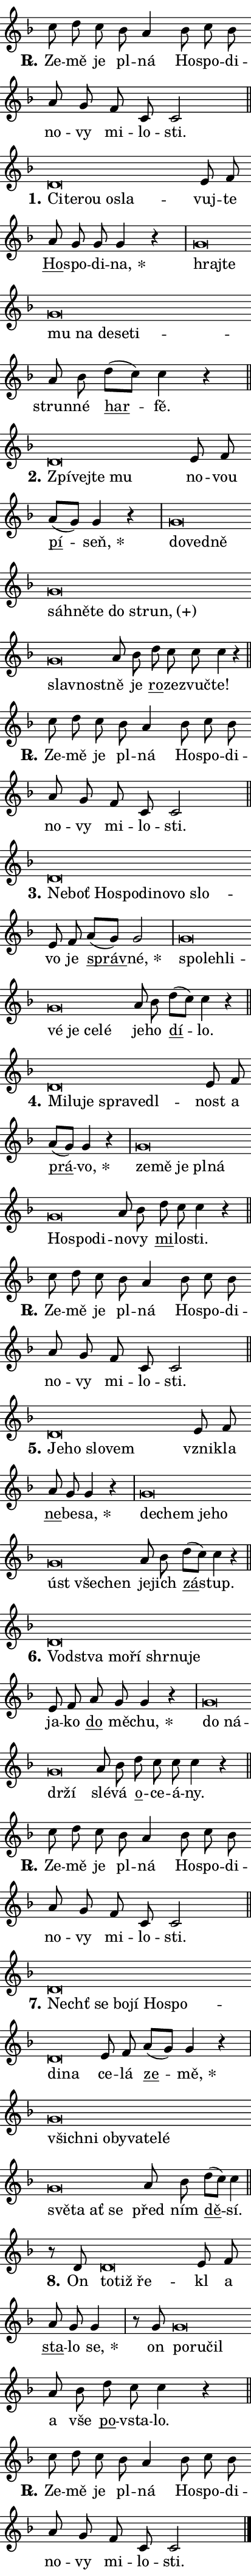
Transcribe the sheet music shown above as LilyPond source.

\version "2.22.1"
\header { tagline = "" }
\paper {
  indent = 0\cm
  top-margin = 0\cm
  right-margin = 0\cm
  bottom-margin = 0\cm
  left-margin = 0\cm
  paper-width = 7\cm
  page-breaking = #ly:one-page-breaking
  system-system-spacing.basic-distance = #11
  score-system-spacing.basic-distance = #11
  ragged-last = ##f
}


%% Author: Thomas Morley
%% https://lists.gnu.org/archive/html/lilypond-user/2020-05/msg00002.html
#(define (line-position grob)
"Returns position of @var[grob} in current system:
   @code{'start}, if at first time-step
   @code{'end}, if at last time-step
   @code{'middle} otherwise
"
  (let* ((col (ly:item-get-column grob))
         (ln (ly:grob-object col 'left-neighbor))
         (rn (ly:grob-object col 'right-neighbor))
         (col-to-check-left (if (ly:grob? ln) ln col))
         (col-to-check-right (if (ly:grob? rn) rn col))
         (break-dir-left
           (and
             (ly:grob-property col-to-check-left 'non-musical #f)
             (ly:item-break-dir col-to-check-left)))
         (break-dir-right
           (and
             (ly:grob-property col-to-check-right 'non-musical #f)
             (ly:item-break-dir col-to-check-right))))
        (cond ((eqv? 1 break-dir-left) 'start)
              ((eqv? -1 break-dir-right) 'end)
              (else 'middle))))

#(define (tranparent-at-line-position vctor)
  (lambda (grob)
  "Relying on @code{line-position} select the relevant enry from @var{vctor}.
Used to determine transparency,"
    (case (line-position grob)
      ((end) (not (vector-ref vctor 0)))
      ((middle) (not (vector-ref vctor 1)))
      ((start) (not (vector-ref vctor 2))))))

noteHeadBreakVisibility =
#(define-music-function (break-visibility)(vector?)
"Makes @code{NoteHead}s transparent relying on @var{break-visibility}"
#{
  \override NoteHead.transparent =
    #(tranparent-at-line-position break-visibility)
#})

#(define delete-ledgers-for-transparent-note-heads
  (lambda (grob)
    "Reads whether a @code{NoteHead} is transparent.
If so this @code{NoteHead} is removed from @code{'note-heads} from
@var{grob}, which is supposed to be @code{LedgerLineSpanner}.
As a result ledgers are not printed for this @code{NoteHead}"
    (let* ((nhds-array (ly:grob-object grob 'note-heads))
           (nhds-list
             (if (ly:grob-array? nhds-array)
                 (ly:grob-array->list nhds-array)
                 '()))
           ;; Relies on the transparent-property being done before
           ;; Staff.LedgerLineSpanner.after-line-breaking is executed.
           ;; This is fragile ...
           (to-keep
             (remove
               (lambda (nhd)
                 (ly:grob-property nhd 'transparent #f))
               nhds-list)))
      ;; TODO find a better method to iterate over grob-arrays, similiar
      ;; to filter/remove etc for lists
      ;; For now rebuilt from scratch
      (set! (ly:grob-object grob 'note-heads)  '())
      (for-each
        (lambda (nhd)
          (ly:pointer-group-interface::add-grob grob 'note-heads nhd))
        to-keep))))

hideNotes = {
  \noteHeadBreakVisibility #begin-of-line-visible
}
unHideNotes = {
  \noteHeadBreakVisibility #all-visible
}

% work-around for resetting accidentals
% https://lilypond.org/doc/v2.23/Documentation/notation/displaying-rhythms#unmetered-music
cadenzaMeasure = {
  \cadenzaOff
  \partial 1024 s1024
  \cadenzaOn
}

#(define-markup-command (accent layout props text) (markup?)
  "Underline accented syllable"
  (interpret-markup layout props
    #{\markup \override #'(offset . 4.3) \underline { #text }#}))

responsum = \markup \concat {
  "R" \hspace #-1.05 \path #0.1 #'((moveto 0 0.07) (lineto 0.9 0.8)) \hspace #0.05 "."
}

\layout {
    \context {
        \Staff
        \remove "Time_signature_engraver"
        \override LedgerLineSpanner.after-line-breaking = #delete-ledgers-for-transparent-note-heads
    }
    \context {
        \Voice {
            \override NoteHead.output-attributes = #'((class . "notehead"))
            \override Hairpin.height = #0.55
        }
    }
    \context {
        \Lyrics {
            \override StanzaNumber.output-attributes = #'((class . "stanzanumber"))
            \override LyricSpace.minimum-distance = #0.9
            \override LyricText.font-name = #"TeX Gyre Schola"
            \override LyricText.font-size = 1
            \override StanzaNumber.font-name = #"TeX Gyre Schola Bold"
            \override StanzaNumber.font-size = 1
        }
    }
}

% magnetic-lyrics.ily
%
%   written by
%     Jean Abou Samra <jean@abou-samra.fr>
%     Werner Lemberg <wl@gnu.org>
%
%   adapted by
%     Jiri Hon <jiri.hon@gmail.com>
%
% Version 2022-Apr-15

% https://www.mail-archive.com/lilypond-user@gnu.org/msg149350.html

#(define (Left_hyphen_pointer_engraver context)
   "Collect syllable-hyphen-syllable occurrences in lyrics and store
them in properties.  This engraver only looks to the left.  For
example, if the lyrics input is @code{foo -- bar}, it does the
following.

@itemize @bullet
@item
Set the @code{text} property of the @code{LyricHyphen} grob between
@q{foo} and @q{bar} to @code{foo}.

@item
Set the @code{left-hyphen} property of the @code{LyricText} grob with
text @q{foo} to the @code{LyricHyphen} grob between @q{foo} and
@q{bar}.
@end itemize

Use this auxiliary engraver in combination with the
@code{lyric-@/text::@/apply-@/magnetic-@/offset!} hook."
   (let ((hyphen #f)
         (text #f))
     (make-engraver
      (acknowledgers
       ((lyric-syllable-interface engraver grob source-engraver)
        (set! text grob)))
      (end-acknowledgers
       ((lyric-hyphen-interface engraver grob source-engraver)
        ;(when (not (grob::has-interface grob 'lyric-space-interface))
          (set! hyphen grob)));)
      ((stop-translation-timestep engraver)
       (when (and text hyphen)
         (ly:grob-set-object! text 'left-hyphen hyphen))
       (set! text #f)
       (set! hyphen #f)))))

#(define (lyric-text::apply-magnetic-offset! grob)
   "If the space between two syllables is less than the value in
property @code{LyricText@/.details@/.squash-threshold}, move the right
syllable to the left so that it gets concatenated with the left
syllable.

Use this function as a hook for
@code{LyricText@/.after-@/line-@/breaking} if the
@code{Left_@/hyphen_@/pointer_@/engraver} is active."
   (let ((hyphen (ly:grob-object grob 'left-hyphen #f)))
     (when hyphen
       (let ((left-text (ly:spanner-bound hyphen LEFT)))
         (when (grob::has-interface left-text 'lyric-syllable-interface)
           (let* ((common (ly:grob-common-refpoint grob left-text X))
                  (this-x-ext (ly:grob-extent grob common X))
                  (left-x-ext
                   (begin
                     ;; Trigger magnetism for left-text.
                     (ly:grob-property left-text 'after-line-breaking)
                     (ly:grob-extent left-text common X)))
                  ;; `delta` is the gap width between two syllables.
                  (delta (- (interval-start this-x-ext)
                            (interval-end left-x-ext)))
                  (details (ly:grob-property grob 'details))
                  (threshold (assoc-get 'squash-threshold details 0.2)))
             (when (< delta threshold)
               (let* (;; We have to manipulate the input text so that
                      ;; ligatures crossing syllable boundaries are not
                      ;; disabled.  For languages based on the Latin
                      ;; script this is essentially a beautification.
                      ;; However, for non-Western scripts it can be a
                      ;; necessity.
                      (lt (ly:grob-property left-text 'text))
                      (rt (ly:grob-property grob 'text))
                      (is-space (grob::has-interface hyphen 'lyric-space-interface))
                      (space (if is-space " " ""))
                      (space-markup (grob-interpret-markup grob " "))
                      (space-size (interval-length (ly:stencil-extent space-markup X)))
                      (extra-delta (if is-space space-size 0))
                      ;; Append new syllable.
                      (ltrt-space (if (and (string? lt) (string? rt))
                                (string-append lt space rt)
                                (make-concat-markup (list lt space rt))))
                      ;; Right-align `ltrt` to the right side.
                      (ltrt-space-markup (grob-interpret-markup
                               grob
                               (make-translate-markup
                                (cons (interval-length this-x-ext) 0)
                                (make-right-align-markup ltrt-space)))))
                 (begin
                   ;; Don't print `left-text`.
                   (ly:grob-set-property! left-text 'stencil #f)
                   ;; Set text and stencil (which holds all collected
                   ;; syllables so far) and shift it to the left.
                   (ly:grob-set-property! grob 'text ltrt-space)
                   (ly:grob-set-property! grob 'stencil ltrt-space-markup)
                   (ly:grob-translate-axis! grob (- (- delta extra-delta)) X))))))))))


#(define (lyric-hyphen::displace-bounds-first grob)
   ;; Make very sure this callback isn't triggered too early.
   (let ((left (ly:spanner-bound grob LEFT))
         (right (ly:spanner-bound grob RIGHT)))
     (ly:grob-property left 'after-line-breaking)
     (ly:grob-property right 'after-line-breaking)
     (ly:lyric-hyphen::print grob)))

squashThreshold = #0.4

\layout {
  \context {
    \Lyrics
    \consists #Left_hyphen_pointer_engraver
    \override LyricText.after-line-breaking =
      #lyric-text::apply-magnetic-offset!
    \override LyricHyphen.stencil = #lyric-hyphen::displace-bounds-first
    \override LyricText.details.squash-threshold = \squashThreshold
    \override LyricHyphen.minimum-distance = 0
    \override LyricHyphen.minimum-length = \squashThreshold
  }
}

squash = \override LyricText.details.squash-threshold = 9999
unSquash = \override LyricText.details.squash-threshold = \squashThreshold

left = \override LyricText.self-alignment-X = #LEFT
unLeft = \revert LyricText.self-alignment-X

starOffset = #(lambda (grob) 
                (let ((x_offset (ly:self-alignment-interface::aligned-on-x-parent grob)))
                  (if (= x_offset 0) 0 (+ x_offset 1.2))))

star = #(define-music-function (syllable)(string?)
"Append star separator at the end of a syllable"
#{
  \once \override LyricText.X-offset = #starOffset
  \lyricmode { \markup {
    #syllable
    \override #'((font-name . "TeX Gyre Schola Bold")) \hspace #0.2 \lower #0.65 \larger "*"
  } }
#})

starAccent = #(define-music-function (syllable)(string?)
"Append star separator at the end of a syllable and make accent"
#{
  \once \override LyricText.X-offset = #starOffset
  \lyricmode { \markup {
    \accent #syllable
    \override #'((font-name . "TeX Gyre Schola Bold")) \hspace #0.2 \lower #0.65 \larger "*"
  } }
#})

breath = #(define-music-function (syllable)(string?)
"Append breathing indicator at the end of a syllable"
#{
  \lyricmode { \markup { #syllable "+" } }
#})

optionalBreath = #(define-music-function (syllable)(string?)
"Append optional breathing indicator at the end of a syllable"
#{
  \lyricmode { \markup { #syllable "(+)" } }
#})


\score {
    <<
        \new Voice = "melody" { \cadenzaOn \key f \major \relative { c''8 d c bes a4 \bar "" bes8 c bes \bar "" a g \bar "" f c c2 \cadenzaMeasure \bar "||" \break }
\relative { d'\breve*1/16 \hideNotes \breve*1/16 \bar "" \breve*1/16 \bar "" \breve*1/16 \breve*1/16 \bar "" \unHideNotes e8 f \bar "" a g g g4 r \cadenzaMeasure \bar "|" g\breve*1/16 \hideNotes \breve*1/16 \bar "" \breve*1/16 \bar "" \breve*1/16 \bar "" \breve*1/16 \bar "" \breve*1/16 \breve*1/16 \bar "" \unHideNotes a8 bes \bar "" d[( c)] c4 r \cadenzaMeasure \bar "||" \break }
\relative { d'\breve*1/16 \hideNotes \breve*1/16 \bar "" \breve*1/16 \breve*1/16 \bar "" \unHideNotes e8 f \bar "" a[( g)] g4 r \cadenzaMeasure \bar "|" g\breve*1/16 \hideNotes \breve*1/16 \bar "" \breve*1/16 \bar "" \breve*1/16 \bar "" \breve*1/16 \bar "" \breve*1/16 \bar "" \breve*1/16 \bar "" \breve*1/16 \bar "" \breve*1/16 \breve*1/16 \bar "" \unHideNotes a8 bes \bar "" d c c c4 r \cadenzaMeasure \bar "||" \break }
\relative { c''8 d c bes a4 \bar "" bes8 c bes \bar "" a g \bar "" f c c2 \cadenzaMeasure \bar "||" \break }
\relative { d'\breve*1/16 \hideNotes \breve*1/16 \bar "" \breve*1/16 \bar "" \breve*1/16 \bar "" \breve*1/16 \bar "" \breve*1/16 \bar "" \breve*1/16 \breve*1/16 \bar "" \unHideNotes e8 f \bar "" a[( g)] g2 \cadenzaMeasure \bar "|" g\breve*1/16 \hideNotes \breve*1/16 \bar "" \breve*1/16 \bar "" \breve*1/16 \bar "" \breve*1/16 \bar "" \breve*1/16 \breve*1/16 \bar "" \unHideNotes a8 bes \bar "" d[( c)] c4 r \cadenzaMeasure \bar "||" \break }
\relative { d'\breve*1/16 \hideNotes \breve*1/16 \bar "" \breve*1/16 \bar "" \breve*1/16 \bar "" \breve*1/16 \breve*1/16 \bar "" \unHideNotes e8 f \bar "" a[( g)] g4 r \cadenzaMeasure \bar "|" g\breve*1/16 \hideNotes \breve*1/16 \bar "" \breve*1/16 \bar "" \breve*1/16 \bar "" \breve*1/16 \bar "" \breve*1/16 \bar "" \breve*1/16 \breve*1/16 \bar "" \unHideNotes a8 bes \bar "" d c c4 r \cadenzaMeasure \bar "||" \break }
\relative { c''8 d c bes a4 \bar "" bes8 c bes \bar "" a g \bar "" f c c2 \cadenzaMeasure \bar "||" \break }
\relative { d'\breve*1/16 \hideNotes \breve*1/16 \bar "" \breve*1/16 \breve*1/16 \bar "" \unHideNotes e8 f \bar "" a g g4 r \cadenzaMeasure \bar "|" g\breve*1/16 \hideNotes \breve*1/16 \bar "" \breve*1/16 \bar "" \breve*1/16 \bar "" \breve*1/16 \bar "" \breve*1/16 \breve*1/16 \bar "" \unHideNotes a8 bes \bar "" d[( c)] c4 r \cadenzaMeasure \bar "||" \break }
\relative { d'\breve*1/16 \hideNotes \breve*1/16 \bar "" \breve*1/16 \bar "" \breve*1/16 \bar "" \breve*1/16 \bar "" \breve*1/16 \breve*1/16 \bar "" \unHideNotes e8 f \bar "" a g g4 r \cadenzaMeasure \bar "|" g\breve*1/16 \hideNotes \breve*1/16 \bar "" \breve*1/16 \breve*1/16 \bar "" \unHideNotes a8 bes \bar "" d c c c4 r \cadenzaMeasure \bar "||" \break }
\relative { c''8 d c bes a4 \bar "" bes8 c bes \bar "" a g \bar "" f c c2 \cadenzaMeasure \bar "||" \break }
\relative { d'\breve*1/16 \hideNotes \breve*1/16 \bar "" \breve*1/16 \bar "" \breve*1/16 \bar "" \breve*1/16 \bar "" \breve*1/16 \bar "" \breve*1/16 \breve*1/16 \bar "" \unHideNotes e8 f \bar "" a[( g)] g4 r \cadenzaMeasure \bar "|" g\breve*1/16 \hideNotes \breve*1/16 \bar "" \breve*1/16 \bar "" \breve*1/16 \bar "" \breve*1/16 \bar "" \breve*1/16 \bar "" \breve*1/16 \bar "" \breve*1/16 \bar "" \breve*1/16 \bar "" \breve*1/16 \breve*1/16 \bar "" \unHideNotes a8 bes \bar "" d[( c)] c4 \cadenzaMeasure \bar "||" \break }
\relative { r8 d'8 d\breve*1/16 \hideNotes \breve*1/16 \breve*1/16 \bar "" \unHideNotes e8 f \bar "" a g g4 \cadenzaMeasure \bar "|" r8 g8 g\breve*1/16 \hideNotes \breve*1/16 \breve*1/16 \bar "" \unHideNotes a8 bes \bar "" d c c4 r \cadenzaMeasure \bar "||" \break }
\relative { c''8 d c bes a4 \bar "" bes8 c bes \bar "" a g \bar "" f c c2 \cadenzaMeasure \bar "||" \break } \bar "|." }
        \new Lyrics \lyricsto "melody" { \lyricmode { \set stanza = \responsum
Ze -- mě je pl -- ná Ho -- spo -- di -- no -- vy mi -- lo -- sti.
\set stanza = "1."
\left Ci -- \squash te -- rou o -- sla -- \unLeft \unSquash vuj -- te \markup \accent Ho -- spo -- di -- \star na, \left hraj -- \squash te mu na de -- se -- ti -- \unLeft \unSquash strun -- né \markup \accent har -- fě.
\set stanza = "2."
\left Zpí -- \squash vej -- te mu \unLeft \unSquash no -- vou \markup \accent pí -- \star seň, \left do -- \squash ved -- ně sáh -- ně -- te do \optionalBreath strun, slav -- nost -- \unLeft \unSquash ně je \markup \accent ro -- ze -- zvuč -- te!
\set stanza = \responsum
Ze -- mě je pl -- ná Ho -- spo -- di -- no -- vy mi -- lo -- sti.
\set stanza = "3."
\left Ne -- \squash boť Ho -- spo -- di -- no -- vo slo -- \unLeft \unSquash vo je \markup \accent správ -- \star né, \left spo -- \squash leh -- li -- vé je ce -- lé \unLeft \unSquash je -- ho \markup \accent dí -- lo.
\set stanza = "4."
\left Mi -- \squash lu -- je spra -- ve -- dl -- \unLeft \unSquash nost a \markup \accent prá -- \star vo, \left ze -- \squash mě je pl -- ná Ho -- spo -- di -- \unLeft \unSquash no -- vy \markup \accent mi -- lo -- sti.
\set stanza = \responsum
Ze -- mě je pl -- ná Ho -- spo -- di -- no -- vy mi -- lo -- sti.
\set stanza = "5."
\left Je -- \squash ho slo -- vem \unLeft \unSquash vzni -- kla \markup \accent ne -- be -- \star sa, \left de -- \squash chem je -- ho úst vše -- chen \unLeft \unSquash je -- jich \markup \accent zá -- stup.
\set stanza = "6."
\left Vod -- \squash stva mo -- ří shr -- nu -- je \unLeft \unSquash ja -- ko \markup \accent do mě -- \star chu, \left do \squash ná -- dr -- ží \unLeft \unSquash slé -- vá \markup \accent o -- ce -- á -- ny.
\set stanza = \responsum
Ze -- mě je pl -- ná Ho -- spo -- di -- no -- vy mi -- lo -- sti.
\set stanza = "7."
\left Nechť \squash se bo -- jí Ho -- spo -- di -- na \unLeft \unSquash ce -- lá \markup \accent ze -- \star mě, \left všich -- \squash ni o -- by -- va -- te -- lé svě -- ta ať se \unLeft \unSquash před ním \markup \accent dě -- sí.
\set stanza = "8."
On \left to -- \squash tiž ře -- \unLeft \unSquash kl a \markup \accent sta -- lo \star se, on \left po -- \squash ru -- čil \unLeft \unSquash a vše \markup \accent po -- vsta -- lo.
\set stanza = \responsum
Ze -- mě je pl -- ná Ho -- spo -- di -- no -- vy mi -- lo -- sti. } }
    >>
    \layout {}
}
